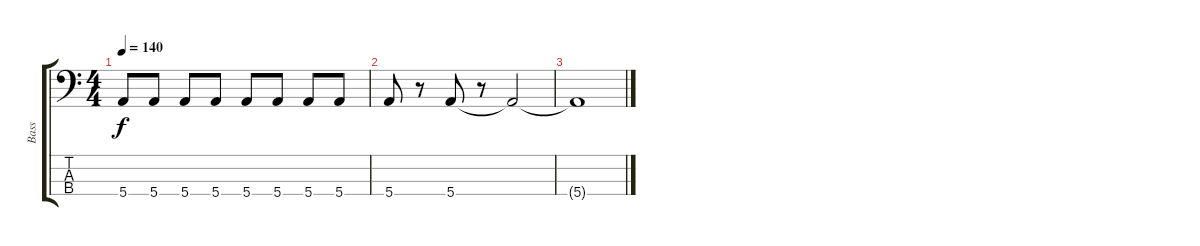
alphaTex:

\track ("Bass" "Bass") {instrument electricbassfinger}
\staff {score tabs}
\tuning (G2 D2 A1 E1) {hide}
\ts (4 4)
\tempo 140
\clef f4
\ks c
5.4.8{dy f} 5.4.8 5.4.8 5.4.8 5.4.8 5.4.8 5.4.8 5.4.8 |
5.4.8 r.8 5.4.8 r.8 5.4{t}.2 |
5.4{t}.1
